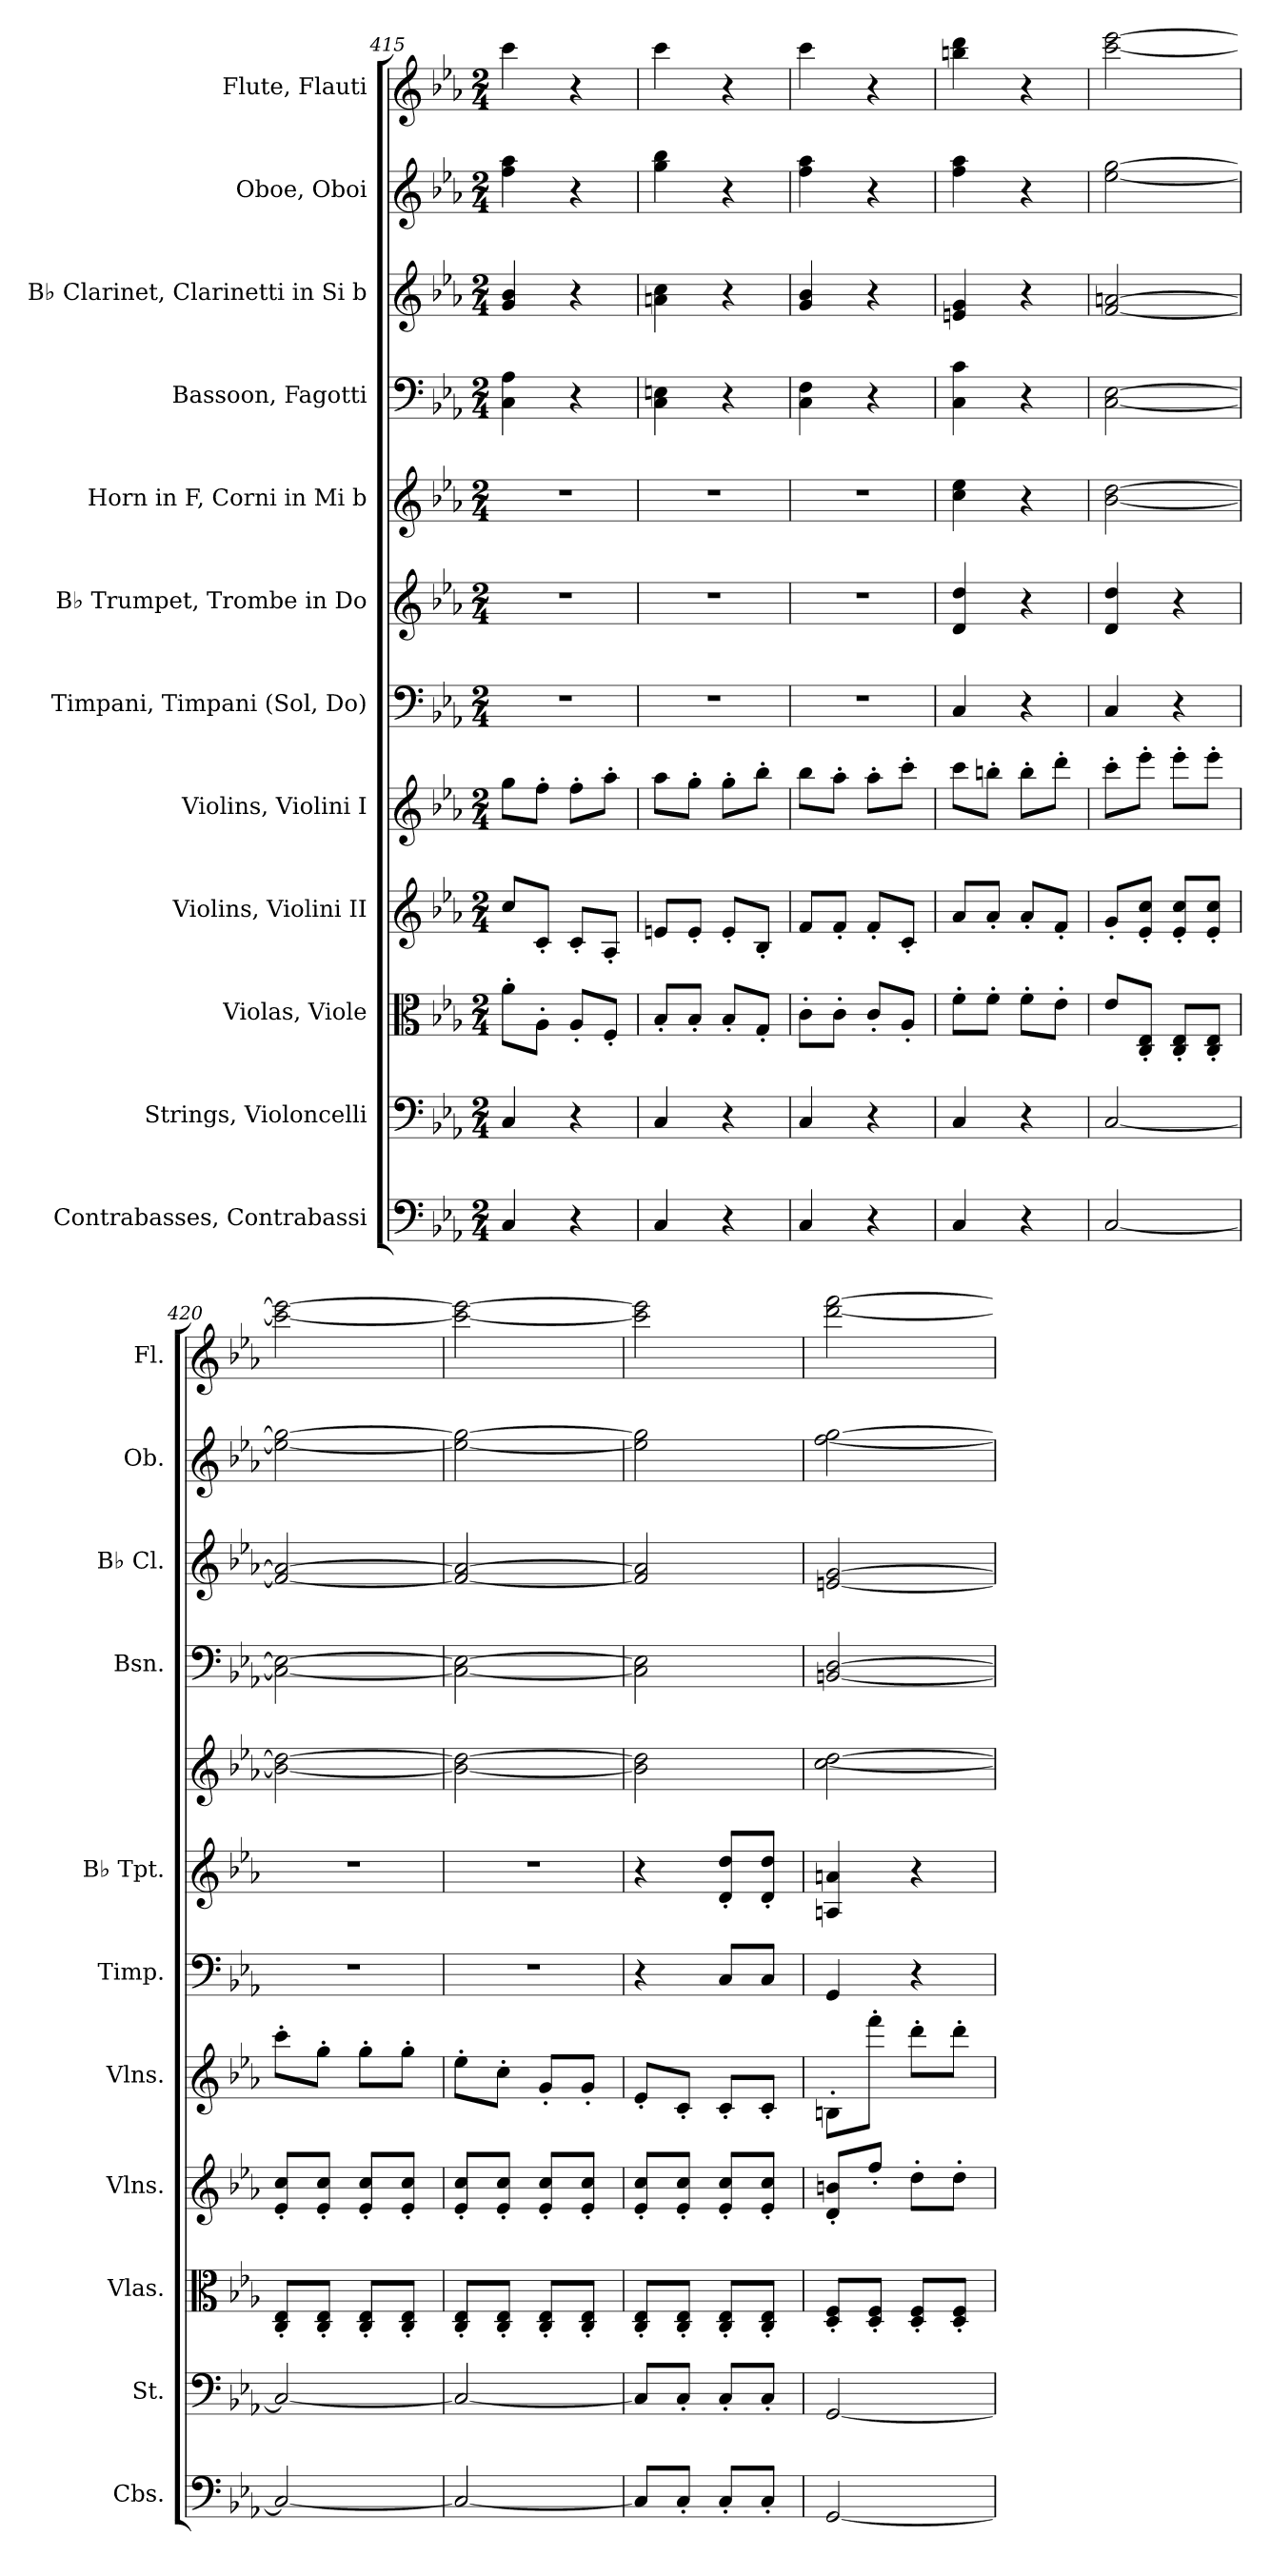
**kern	**kern	**kern	**kern	**kern	**kern	**kern	**kern	**kern	**kern	**kern	**kern
*part12	*part11	*part10	*part9	*part8	*part7	*part6	*part5	*part4	*part3	*part2	*part1
*staff12	*staff11	*staff10	*staff9	*staff8	*staff7	*staff6	*staff5	*staff4	*staff3	*staff2	*staff1
*I"Contrabasses, Contrabassi	*I"Strings, Violoncelli	*I"Violas, Viole	*I"Violins, Violini II	*I"Violins, Violini I	*I"Timpani, Timpani (Sol, Do)	*I"B♭ Trumpet, Trombe in Do	*I"Horn in F, Corni in Mi b	*I"Bassoon, Fagotti	*I"B♭ Clarinet, Clarinetti in Si b	*I"Oboe, Oboi	*I"Flute, Flauti
*I'Cbs.	*I'St.	*I'Vlas.	*I'Vlns.	*I'Vlns.	*I'Timp.	*I'B♭ Tpt.	*	*I'Bsn.	*I'B♭ Cl.	*I'Ob.	*I'Fl.
*clefF4	*clefF4	*clefC3	*clefG2	*clefG2	*clefF4	*clefG2	*clefG2	*clefF4	*clefG2	*clefG2	*clefG2
*ITrd7c12	*	*	*	*	*	*ITrd1c2	*ITrd4c7	*	*ITrd1c2	*	*
*k[b-e-a-]	*k[b-e-a-]	*k[b-e-a-]	*k[b-e-a-]	*k[b-e-a-]	*k[b-e-a-]	*k[b-e-a-d-g-]	*k[b-e-a-d-]	*k[b-e-a-]	*k[b-e-a-d-g-]	*k[b-e-a-]	*k[b-e-a-]
*M2/4	*M2/4	*M2/4	*M2/4	*M2/4	*M2/4	*M2/4	*M2/4	*M2/4	*M2/4	*M2/4	*M2/4
*MM183	*MM183	*MM183	*MM183	*MM183	*MM183	*MM183	*MM183	*MM183	*MM183	*MM183	*MM183
=415	=415	=415	=415	=415	=415	=415	=415	=415	=415	=415	=415
4CC/	4C/	8a-'\L	8cc/L	8gg\L	2r	2r	2r	4C\ 4A-\	4f/ 4a-/	4ff\ 4aa-\	4ccc\
.	.	8A-'\J	8c'/J	8ff'\J	.	.	.	.	.	.	.
4r	4r	8A-'/L	8c'/L	8ff'\L	.	.	.	4r	4r	4r	4r
.	.	8F'/J	8A-'/J	8aa-'\J	.	.	.	.	.	.	.
=416	=416	=416	=416	=416	=416	=416	=416	=416	=416	=416	=416
4CC/	4C/	8B-'/L	8en/L	8aa-\L	2r	2r	2r	4C\ 4En\	4gn\ 4b-\	4gg\ 4bb-\	4ccc\
.	.	8B-'/J	8e'/J	8gg'\J	.	.	.	.	.	.	.
4r	4r	8B-'/L	8e'/L	8gg'\L	.	.	.	4r	4r	4r	4r
.	.	8G'/J	8B-'/J	8bb-'\J	.	.	.	.	.	.	.
=417	=417	=417	=417	=417	=417	=417	=417	=417	=417	=417	=417
4CC/	4C/	8c'\L	8f/L	8bb-\L	2r	2r	2r	4C\ 4F\	4f/ 4a-/	4ff\ 4aa-\	4ccc\
.	.	8c'\J	8f'/J	8aa-'\J	.	.	.	.	.	.	.
4r	4r	8c'/L	8f'/L	8aa-'\L	.	.	.	4r	4r	4r	4r
.	.	8A-'/J	8c'/J	8ccc'\J	.	.	.	.	.	.	.
=418	=418	=418	=418	=418	=418	=418	=418	=418	=418	=418	=418
4CC/	4C/	8f'\L	8a-/L	8ccc\L	4C/	4c/ 4cc/	4f\ 4a-\	4C\ 4c\	4dn/ 4f/	4ff\ 4aa-\	4bbn\ 4ddd\
.	.	8f'\J	8a-'/J	8bbn'\J	.	.	.	.	.	.	.
4r	4r	8f'\L	8a-'/L	8bb'\L	4r	4r	4r	4r	4r	4r	4r
.	.	8e-'\J	8f'/J	8ddd'\J	.	.	.	.	.	.	.
=419	=419	=419	=419	=419	=419	=419	=419	=419	=419	=419	=419
*	*	*	*	*	*	*	*	*	*	*	*MM179
[2CC/	[2C/	8e-/L	8g'/L	8ccc'\L	4C/	4c/ 4cc/	[2e-\ [2g\	[2C\ [2E-\	[2e-/ [2gn/	[2ee-\ [2gg\	[2ccc\ [2eee-\
.	.	8C/' 8E-/'J	8e-/' 8cc/'J	8eee-'\J	.	.	.	.	.	.	.
.	.	8C/' 8E-/'L	8e-/' 8cc/'L	8eee-'\L	4r	4r	.	.	.	.	.
.	.	8C/' 8E-/'J	8e-/' 8cc/'J	8eee-'\J	.	.	.	.	.	.	.
=420	=420	=420	=420	=420	=420	=420	=420	=420	=420	=420	=420
2CC/_	2C/_	8C/' 8E-/'L	8e-/' 8cc/'L	8ccc'\L	2r	2r	2e-\_ 2g\_	2C\_ 2E-\_	2e-/_ 2g/_	2ee-\_ 2gg\_	2ccc\_ 2eee-\_
.	.	8C/' 8E-/'J	8e-/' 8cc/'J	8gg'\J	.	.	.	.	.	.	.
.	.	8C/' 8E-/'L	8e-/' 8cc/'L	8gg'\L	.	.	.	.	.	.	.
.	.	8C/' 8E-/'J	8e-/' 8cc/'J	8gg'\J	.	.	.	.	.	.	.
!!LO:PB:g=z
=421	=421	=421	=421	=421	=421	=421	=421	=421	=421	=421	=421
2CC/_	2C/_	8C/' 8E-/'L	8e-/' 8cc/'L	8ee-'\L	2r	2r	2e-\_ 2g\_	2C\_ 2E-\_	2e-/_ 2g/_	2ee-\_ 2gg\_	2ccc\_ 2eee-\_
.	.	8C/' 8E-/'J	8e-/' 8cc/'J	8cc'\J	.	.	.	.	.	.	.
.	.	8C/' 8E-/'L	8e-/' 8cc/'L	8g'/L	.	.	.	.	.	.	.
.	.	8C/' 8E-/'J	8e-/' 8cc/'J	8g'/J	.	.	.	.	.	.	.
=422	=422	=422	=422	=422	=422	=422	=422	=422	=422	=422	=422
8CC/L]	8C/L]	8C/' 8E-/'L	8e-/' 8cc/'L	8e-'/L	4r	4r	2e-\] 2g\]	2C\] 2E-\]	2e-/] 2g/]	2ee-\] 2gg\]	2ccc\] 2eee-\]
8CC'/J	8C'/J	8C/' 8E-/'J	8e-/' 8cc/'J	8c'/J	.	.	.	.	.	.	.
8CC'/L	8C'/L	8C/' 8E-/'L	8e-/' 8cc/'L	8c'/L	8C/L	8c/' 8cc/'L	.	.	.	.	.
8CC'/J	8C'/J	8C/' 8E-/'J	8e-/' 8cc/'J	8c'/J	8C/J	8c/' 8cc/'J	.	.	.	.	.
=423	=423	=423	=423	=423	=423	=423	=423	=423	=423	=423	=423
[2GGG/	[2GG/	8D/' 8F/'L	8d/' 8bn/'L	8Bn'\L	4GG/	4Gn/ 4gn/	[2f\ [2g\	[2BBn/ [2D/	[2dn/ [2f/	[2ff\ [2gg\	[2ddd\ [2fff\
.	.	8D/' 8F/'J	8ff'/J	8fff'\J	.	.	.	.	.	.	.
.	.	8D/' 8F/'L	8dd'\L	8ddd'\L	4r	4r	.	.	.	.	.
.	.	8D/' 8F/'J	8dd'\J	8ddd'\J	.	.	.	.	.	.	.
=	=	=	=	=	=	=	=	=	=	=	=
*-	*-	*-	*-	*-	*-	*-	*-	*-	*-	*-	*-
